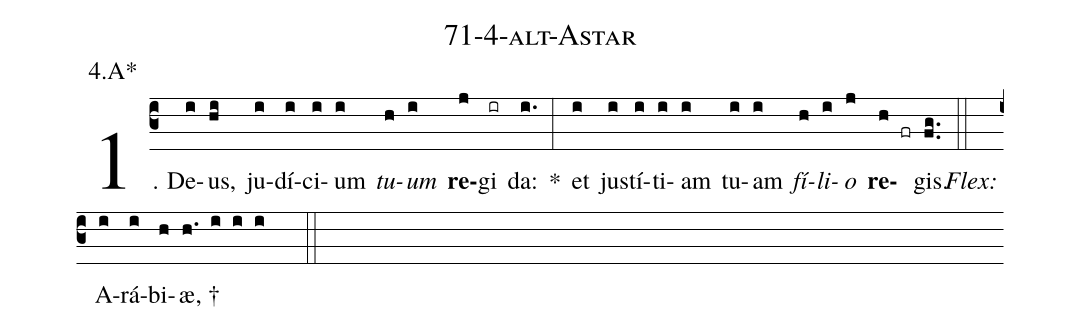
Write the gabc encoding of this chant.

name: 71-4-alt-Astar;
annotation: 4.A*;
%%
(c3)1. De(i)us,(hi) ju(i)dí(i)ci(i)um(i) <i>tu</i>(h)<i>um</i>(i) <b>re</b>(j)gi(ir) da:(i.) *(:) et(i) jus(i)tí(i)ti(i)am(i) tu(i)am(i) <i>fí</i>(h)<i>li</i>(i)<i>o</i>(j) <b>re</b>(h fr)gis.(fg..) (::)
<i>Flex:</i>()  A(i)rá(i)bi(h)æ, †(h. i i i  ::)
